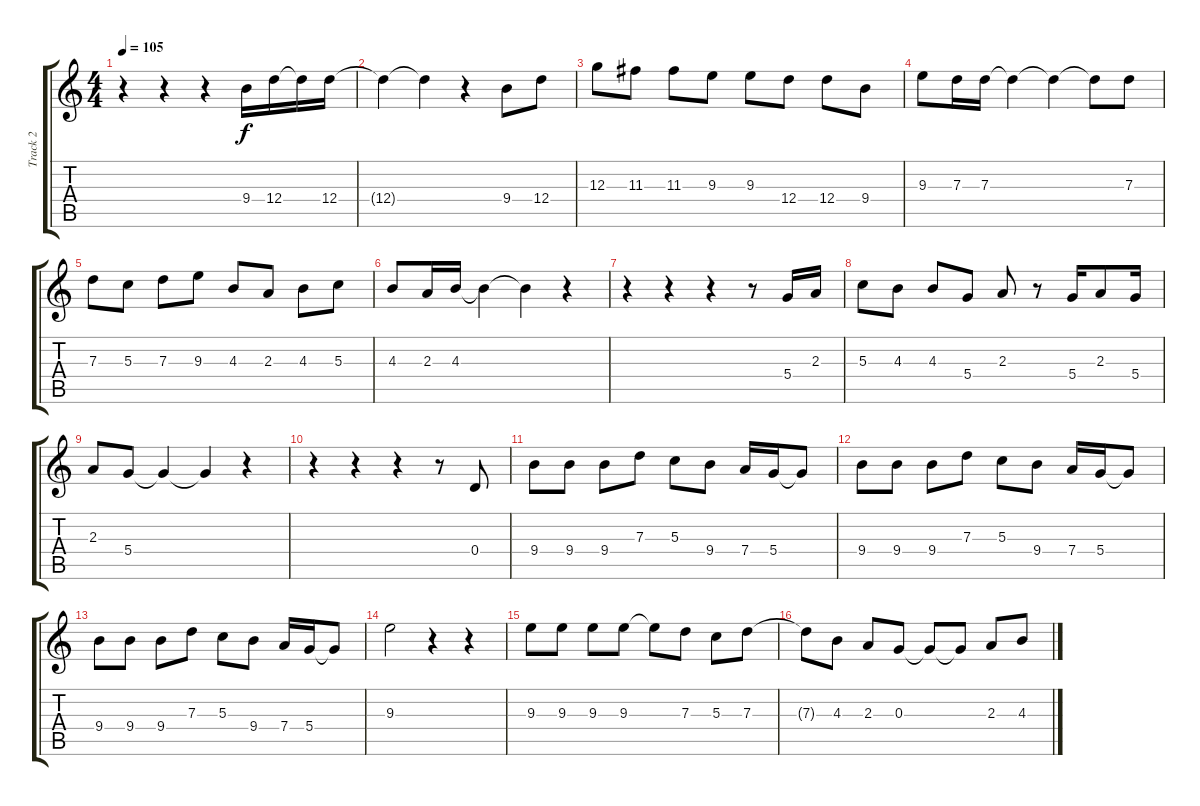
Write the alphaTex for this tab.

\track ("Track 2" "Track 2") {instrument harmonica}
\staff {score tabs}
\tuning (E5 B4 G4 D4 A3 E3) {hide}
\ts (4 4)
\tempo 105
\clef g2
\ks c
r.4{dy f instrument harmonica} r.4 r.4 9.4.16 12.4.16 12.4{t}.16 12.4.16 |
12.4{t}.4 12.4{t}.4 r.4 9.4.8 12.4.8 |
12.3.8 11.3.8 11.3.8 9.3.8 9.3.8 12.4.8 12.4.8 9.4.8 |
9.3.8 7.3.16 7.3.16 7.3{t}.4 7.3{t}.4 7.3{t}.8 7.3.8 |
7.3.8 5.3.8 7.3.8 9.3.8 4.3.8 2.3.8 4.3.8 5.3.8 |
4.3.8 2.3.16 4.3.16 4.3{t}.4 4.3{t}.4 r.4 |
r.4 r.4 r.4 r.8 5.4.16 2.3.16 |
5.3.8 4.3.8 4.3.8 5.4.8 2.3.8 r.8 5.4.16 2.3.8 5.4.16 |
2.3.8 5.4.8 5.4{t}.4 5.4{t}.4 r.4 |
r.4 r.4 r.4 r.8 0.4.8 |
9.4.8 9.4.8 9.4.8 7.3.8 5.3.8 9.4.8 7.4.16 5.4.16 5.4{t}.8 |
9.4.8 9.4.8 9.4.8 7.3.8 5.3.8 9.4.8 7.4.16 5.4.16 5.4{t}.8 |
9.4.8 9.4.8 9.4.8 7.3.8 5.3.8 9.4.8 7.4.16 5.4.16 5.4{t}.8 |
9.3.2 r.4 r.4 |
9.3.8 9.3.8 9.3.8 9.3.8 9.3{t}.8 7.3.8 5.3.8 7.3.8 |
7.3{t}.8 4.3.8 2.3.8 0.3.8 0.3{t}.8 0.3{t}.8 2.3.8 4.3.8
